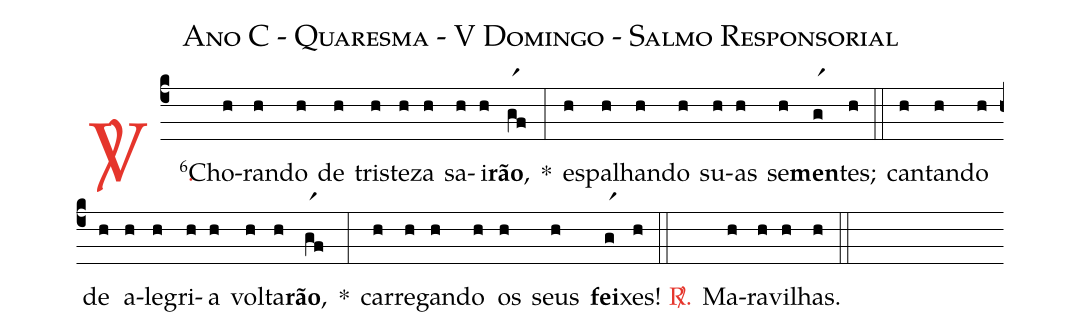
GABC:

name: Ano C - Quaresma - V Domingo - Salmo Responsorial;
%%
(c4)

<c><sp>V/</sp>.</c>() <v>\VSup{6}</v>Cho(h)ran(h)do(h) de(h) tris(h)te(h)za(h) sa(h)i(h)<b>rão</b>,(gr1f) *(:)
es(h)pa(h)lhan(h)do(h) su(h)as(h) se(h)<b>men</b>(gr1)tes;(h)

(::)

can(h)tan(h)do(h) de(h) a(h)le(h)gri(h)a(h) vol(h)ta(h)<b>rão</b>,(gr1f) *(:)
car(h)re(h)gan(h)do(h) os(h) seus(h) <b>fei</b>(gr1)xes!(h)

(::)

<c><sp>R/</sp>.</c>() Ma(h)ra(h)vi(h)lhas.(h)

(::)
